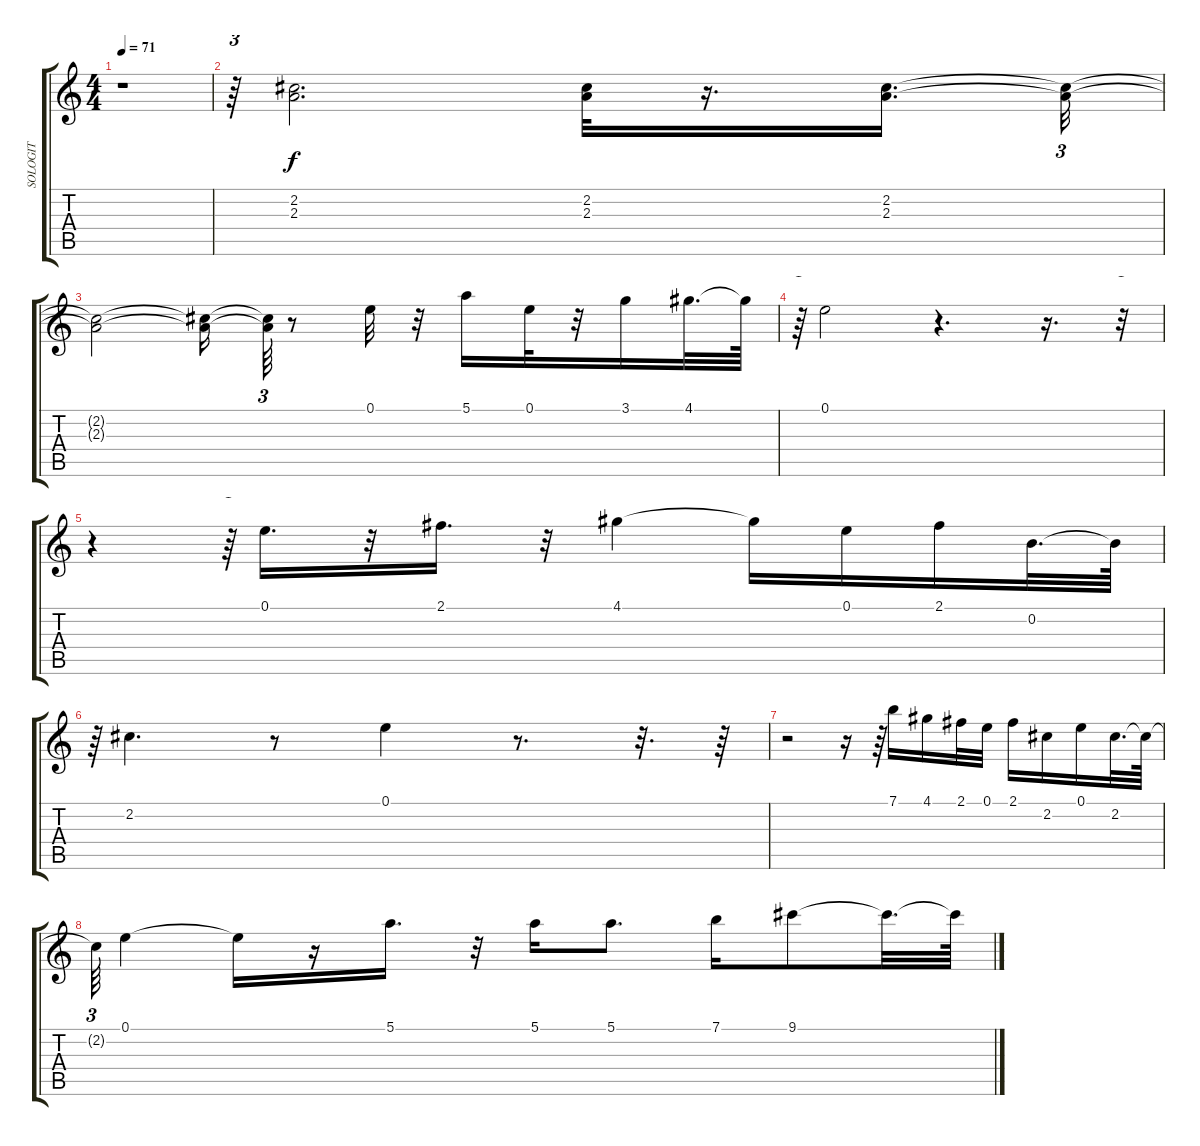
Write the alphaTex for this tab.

\track ("SOLOGIT" "SOLOGIT") {instrument distortionguitar}
\staff {score tabs}
\tuning (E4 B3 G3 D3 A2 E2) {hide}
\ts (4 4)
\tempo 71
\clef g2
\ks c
r.1{dy f} |
r.64{tu (3 2)} (2.2 2.3).2{d} (2.2 2.3).32{volume 16} r.16{d} (2.2 2.3).16{d} (2.2{t} 2.3{t}).32{tu (3 2)} |
(2.2{t} 2.3{t}).2 (2.2{t} 2.3{t}).16 (2.2{t} 2.3{t}).64{tu (3 2)} r.8 0.1.32{volume 14} r.32 5.1.16 0.1.32 r.32 3.1.16 4.1.32{d} 4.1{t}.64 |
r.64{tu (3 2)} 0.1.2 r.4{d} r.16{d} r.32{tu (3 2)} |
r.4 r.64{tu (3 2)} 0.1.16{d volume 12} r.32 2.1.16{d} r.32 4.1.4 4.1{t}.16 0.1.16 2.1.16 0.2.32{d} 0.2{t}.64 |
r.64{tu (3 2)} 2.2.4{d} r.8 0.1.4 r.8{d} r.32{d} r.64 |
r.2 r.16 r.64{tu (3 2)} 7.1.16 4.1.16 2.1.32 0.1.32 2.1.16 2.2.16 0.1.16 2.2.32{d} 2.2{t}.64 |
2.2{t}.64{tu (3 2)} 0.1.4 0.1{t}.16 r.16 5.1.16{d} r.32 5.1.16 5.1.8{d} 7.1.16 9.1.8 9.1{t}.32{d} 9.1{t}.64
